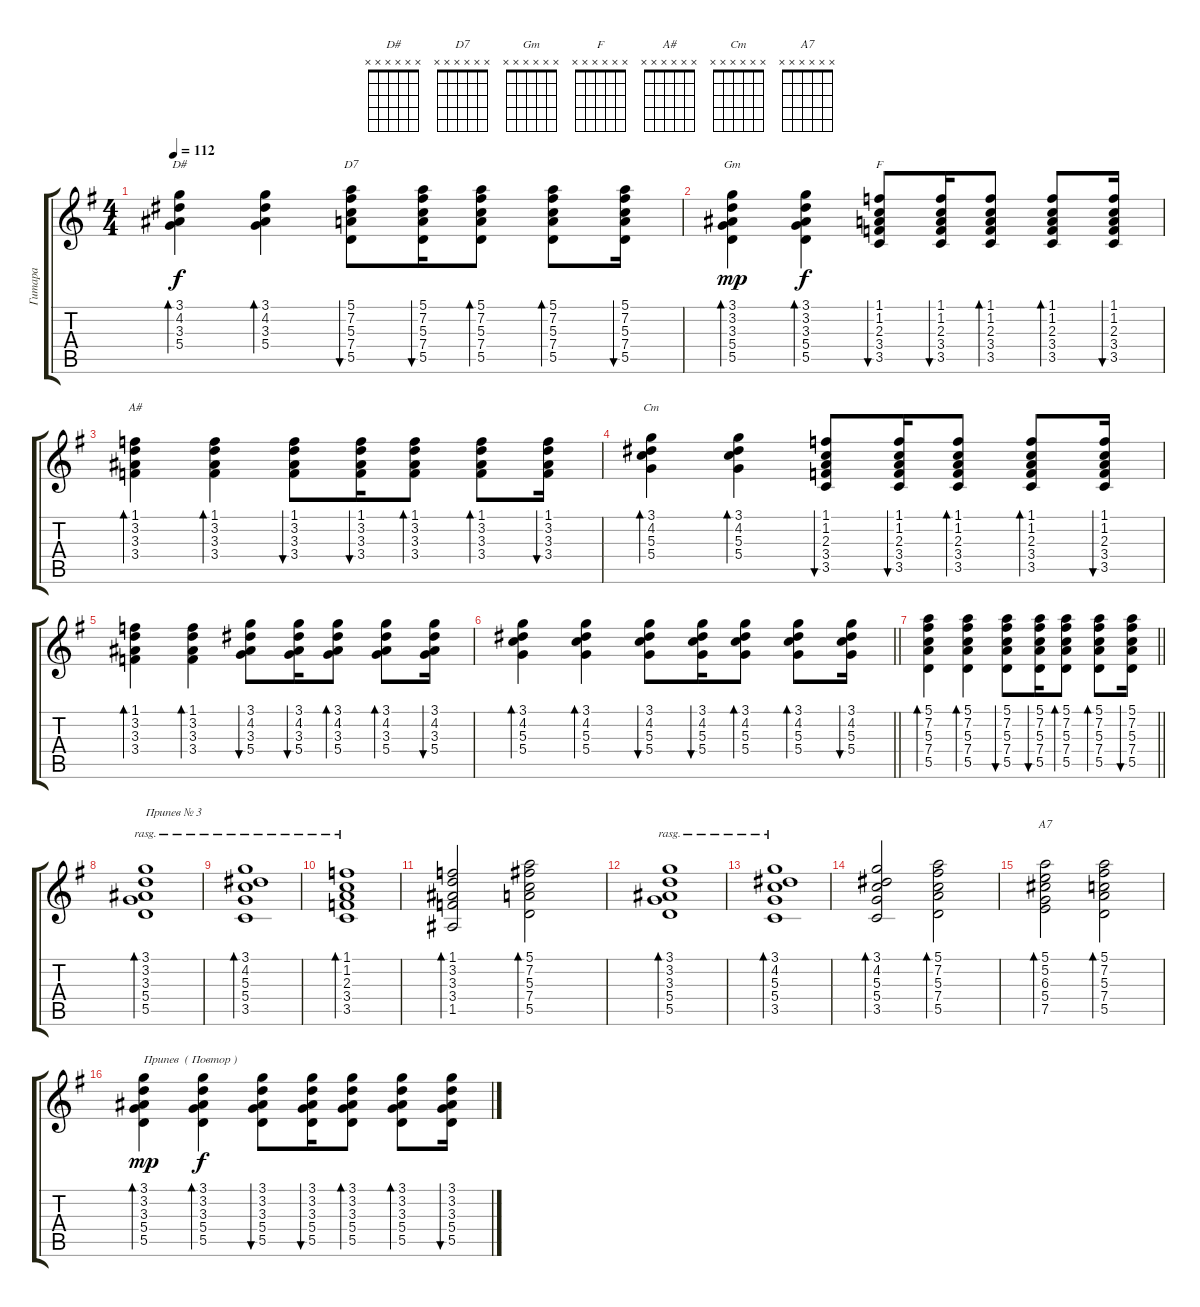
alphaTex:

\track ("Гитара" "Гитара") {instrument acousticguitarsteel}
\staff {score tabs}
\tuning (E4 B3 G3 D3 A2 E2) {hide}
\chord ("D#" x x x x x x)
\chord ("D7" x x x x x x)
\chord ("Gm" x x x x x x)
\chord ("F" x x x x x x)
\chord ("A#" x x x x x x)
\chord ("Cm" x x x x x x)
\chord ("A7" x x x x x x)
\ts (4 4)
\tempo 112
\clef g2
\ks eminor
(3.1 4.2 3.3 5.4).4{bd 60 ch "D#" dy f} (3.1 4.2 3.3 5.4).4{bd 60} (5.1 7.2 5.3 7.4 5.5).8{bu 60 ch "D7"} (5.1 7.2 5.3 7.4 5.5).16{bu 60} (5.1 7.2 5.3 7.4 5.5).8{bd 60} (5.1 7.2 5.3 7.4 5.5).8{bd 60} (5.1 7.2 5.3 7.4 5.5).16{bu 60} |
(3.1 3.2 3.3 5.4 5.5).4{bd 60 ch "Gm" dy mp} (3.1 3.2 3.3 5.4 5.5).4{bd 60 dy f} (1.1 1.2 2.3 3.4 3.5).8{bu 60 ch "F"} (1.1 1.2 2.3 3.4 3.5).16{bu 60} (1.1 1.2 2.3 3.4 3.5).8{bd 60} (1.1 1.2 2.3 3.4 3.5).8{bd 60} (1.1 1.2 2.3 3.4 3.5).16{bu 60} |
(1.1 3.2 3.3 3.4).4{bd 60 ch "A#"} (1.1 3.2 3.3 3.4).4{bd 60} (1.1 3.2 3.3 3.4).8{bu 60} (1.1 3.2 3.3 3.4).16{bu 60} (1.1 3.2 3.3 3.4).8{bd 60} (1.1 3.2 3.3 3.4).8{bd 60} (1.1 3.2 3.3 3.4).16{bu 60} |
(3.1 4.2 5.3 5.4).4{bd 60 ch "Cm"} (3.1 4.2 5.3 5.4).4{bd 60} (1.1 1.2 2.3 3.4 3.5).8{bu 60} (1.1 1.2 2.3 3.4 3.5).16{bu 60} (1.1 1.2 2.3 3.4 3.5).8{bd 60} (1.1 1.2 2.3 3.4 3.5).8{bd 60} (1.1 1.2 2.3 3.4 3.5).16{bu 60} |
(1.1 3.2 3.3 3.4).4{bd 60} (1.1 3.2 3.3 3.4).4{bd 60} (3.1 4.2 3.3 5.4).8{bu 60} (3.1 4.2 3.3 5.4).16{bu 60} (3.1 4.2 3.3 5.4).8{bd 60} (3.1 4.2 3.3 5.4).8{bd 60} (3.1 4.2 3.3 5.4).16{bu 60} |
\barLineRight lightlight
(3.1 4.2 5.3 5.4).4{bd 60} (3.1 4.2 5.3 5.4).4{bd 60} (3.1 4.2 5.3 5.4).8{bu 60} (3.1 4.2 5.3 5.4).16{bu 60} (3.1 4.2 5.3 5.4).8{bd 60} (3.1 4.2 5.3 5.4).8{bd 60} (3.1 4.2 5.3 5.4).16{bu 60} |
\barLineRight lightlight
(5.1 7.2 5.3 7.4 5.5).4{bd 60} (5.1 7.2 5.3 7.4 5.5).4{bd 60} (5.1 7.2 5.3 7.4 5.5).8{bu 60} (5.1 7.2 5.3 7.4 5.5).16{bu 60} (5.1 7.2 5.3 7.4 5.5).8{bd 60} (5.1 7.2 5.3 7.4 5.5).8{bd 60} (5.1 7.2 5.3 7.4 5.5).16{bu 60} |
(3.1 3.2 3.3 5.4 5.5).1{bd 240 rasg ii txt "Припев № 3" volume 16} |
(3.1 4.2 5.3 5.4 3.5).1{bd 240 rasg ii} |
(1.1 1.2 2.3 3.4 3.5).1{bd 240 rasg ii} |
(1.1 3.2 3.3 3.4 1.5).2{bd 60} (5.1 7.2 5.3 7.4 5.5).2{bd 60} |
(3.1 3.2 3.3 5.4 5.5).1{bd 240 rasg ii} |
(3.1 4.2 5.3 5.4 3.5).1{bd 240 rasg ii} |
(3.1 4.2 5.3 5.4 3.5).2{bd 60} (5.1 7.2 5.3 7.4 5.5).2{bd 60} |
(5.1 5.2 6.3 5.4 7.5).2{bd 60 ch "A7"} (5.1 7.2 5.3 7.4 5.5).2{bd 60} |
(3.1 3.2 3.3 5.4 5.5).4{bd 60 txt "Припев  ( Повтор )" dy mp volume 13} (3.1 3.2 3.3 5.4 5.5).4{bd 60 dy f} (3.1 3.2 3.3 5.4 5.5).8{bu 60} (3.1 3.2 3.3 5.4 5.5).16{bu 60} (3.1 3.2 3.3 5.4 5.5).8{bd 60} (3.1 3.2 3.3 5.4 5.5).8{bd 60} (3.1 3.2 3.3 5.4 5.5).16{bu 60}
